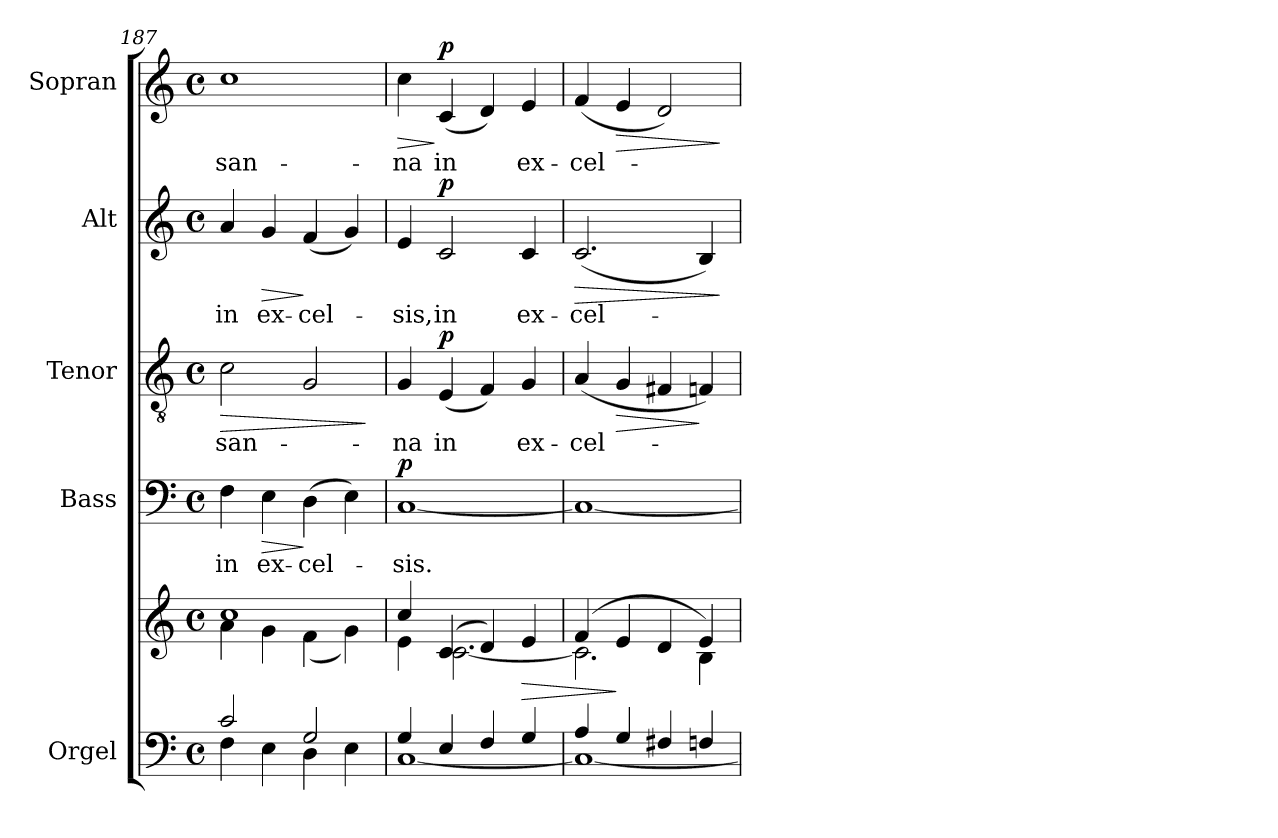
**kern	**kern	**dynam	**kern	**text	**dynam	**kern	**text	**dynam	**kern	**text	**dynam	**kern	**text	**dynam
*part5	*part5	*part5	*part4	*part4	*part4	*part3	*part3	*part3	*part2	*part2	*part2	*part1	*part1	*part1
*staff6	*staff5	*staff5/6	*staff4	*staff4	*staff4	*staff3	*staff3	*staff3	*staff2	*staff2	*staff2	*staff1	*staff1	*staff1
*I"Orgel	*	*	*I"Bass	*	*	*I"Tenor	*	*	*I"Alt	*	*	*I"Sopran	*	*
*I'Org.	*	*	*I'B.	*	*	*I'T.	*	*	*I'A.	*	*	*I'S.	*	*
*clefF4	*clefG2	*	*clefF4	*	*	*clefGv2	*	*	*clefG2	*	*	*clefG2	*	*
*k[]	*k[]	*	*k[]	*	*	*k[]	*	*	*k[]	*	*	*k[]	*	*
*C:	*C:	*	*C:	*	*	*C:	*	*	*C:	*	*	*C:	*	*
*M4/4	*M4/4	*	*M4/4	*	*	*M4/4	*	*	*M4/4	*	*	*M4/4	*	*
*met(c)	*met(c)	*	*met(c)	*	*	*met(c)	*	*	*met(c)	*	*	*met(c)	*	*
=187	=187	=187	=187	=187	=187	=187	=187	=187	=187	=187	=187	=187	=187	=187
*^	*^	*	*	*	*	*	*	*	*	*	*	*	*	*
!	!	!	!	!	!	!LO:LY:b	!	!	!LO:LY:b	!LO:HP:b	!	!LO:LY:b	!	!	!LO:LY:b	!
2c/	4F\	1cc	4a\	.	4F\	in	.	2c\	-san-	>	4a/	in	.	1cc	-san-	.
!	!	!	!	!	!	!LO:LY:b	!LO:HP:b	!	!	!	!	!LO:LY:b	!LO:HP:b	!	!	!
.	4E\	.	4g\	.	4E\	ex-	>	.	.	.	4g/	ex-	>	.	.	.
!	!	!	!	!	!	!LO:LY:b	!	!	!	!	!	!LO:LY:b	!	!	!	!
2G/	4D\	.	(>4f\	.	(>4D\	-cel-	]	2G/	.	.	(<4f/	-cel-	]	.	.	.
.	4E\	.	4g\)	.	4E\)	.	.	.	.	.	4g/)	.	.	.	.	.
*v	*v	*	*	*	*	*	*	*	*	*	*	*	*	*	*	*
*	*v	*v	*	*	*	*	*	*	*	*	*	*	*	*	*
.	.	.	.	.	.	.	.	]	.	.	.	.	.	.
=188	=188	=188	=188	=188	=188	=188	=188	=188	=188	=188	=188	=188	=188	=188
*^	*^	*	*	*	*	*	*	*	*	*	*	*	*	*
!	!	!	!	!	!	!LO:LY:b	!LO:DY:a	!	!LO:LY:b	!	!	!LO:LY:b	!	!	!LO:LY:b	!LO:HP:b
4G/	[<1C	4cc/	4e\	.	[1C	-sis.	p	4G/	-na	.	4e/	-sis,	.	4cc\	-na	>
!	!	!	!	!	!	!	!	!	!LO:LY:b	!LO:DY:a	!	!LO:LY:b	!LO:DY:a	!	!LO:LY:b	!LO:DY:n=1:a
4E/	.	(4c/	[<2.c\	.	.	.	.	(<4E/	in	p	2c/	in	p	(<4c/	in	] p
4F/	.	4d/)	.	.	.	.	.	4F/)	.	.	.	.	.	4d/)	.	.
!	!	!	!	!LO:HP:b	!	!	!	!	!LO:LY:b	!	!	!LO:LY:b	!	!	!LO:LY:b	!
4G/	.	4e/	.	>	.	.	.	4G/	ex-	.	4c/	ex-	.	4e/	ex-	.
=189	=189	=189	=189	=189	=189	=189	=189	=189	=189	=189	=189	=189	=189	=189	=189	=189
!	!	!	!	!	!	!	!	!	!LO:LY:b	!	!	!LO:LY:b	!LO:HP:b	!	!LO:LY:b	!
4A/	1C_	(4f/	2.c\]	.	1C_	.	.	(<4A/	-cel-	.	(<2.c/	-cel-	>	(<4f/	-cel-	.
!	!	!	!	!	!	!	!	!	!	!LO:HP:b	!	!	!	!	!	!LO:HP:b
4G/	.	4e/	.	]	.	.	.	4G/	.	>	.	.	.	4e/	.	>
4F#X/	.	4d/	.	.	.	.	.	4F#X/	.	.	.	.	.	2d/)	.	.
4Fn/	.	4e/)	4B\	.	.	.	.	4Fn/)	.	]	4B/)	.	.	.	.	.
*v	*v	*	*	*	*	*	*	*	*	*	*	*	*	*	*	*
*	*v	*v	*	*	*	*	*	*	*	*	*	*	*	*	*
.	.	.	.	.	.	.	.	.	.	.	]	.	.	]
=	=	=	=	=	=	=	=	=	=	=	=	=	=	=
*-	*-	*-	*-	*-	*-	*-	*-	*-	*-	*-	*-	*-	*-	*-
